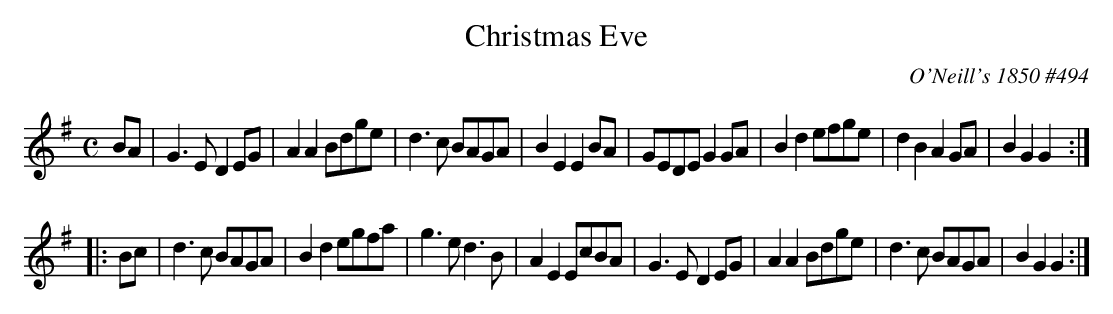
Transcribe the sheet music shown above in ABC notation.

X:1
T: Christmas Eve
O: O'Neill's 1850 #494
M: C
L: 1/8
K: G
   BA \
| G3E  D2EG | A2A2 Bdge | d3c  BAGA | B2E2 E2BA \
| GEDE G2GA | B2d2 efge | d2B2 A2GA | B2G2 G2 :|
|: Bc \
| d3c BAGA | B2d2 egfa | g3e d3B  | A2E2 EcBA \
| G3E D2EG | A2A2 Bdge | d3c BAGA | B2G2 G2 :|
